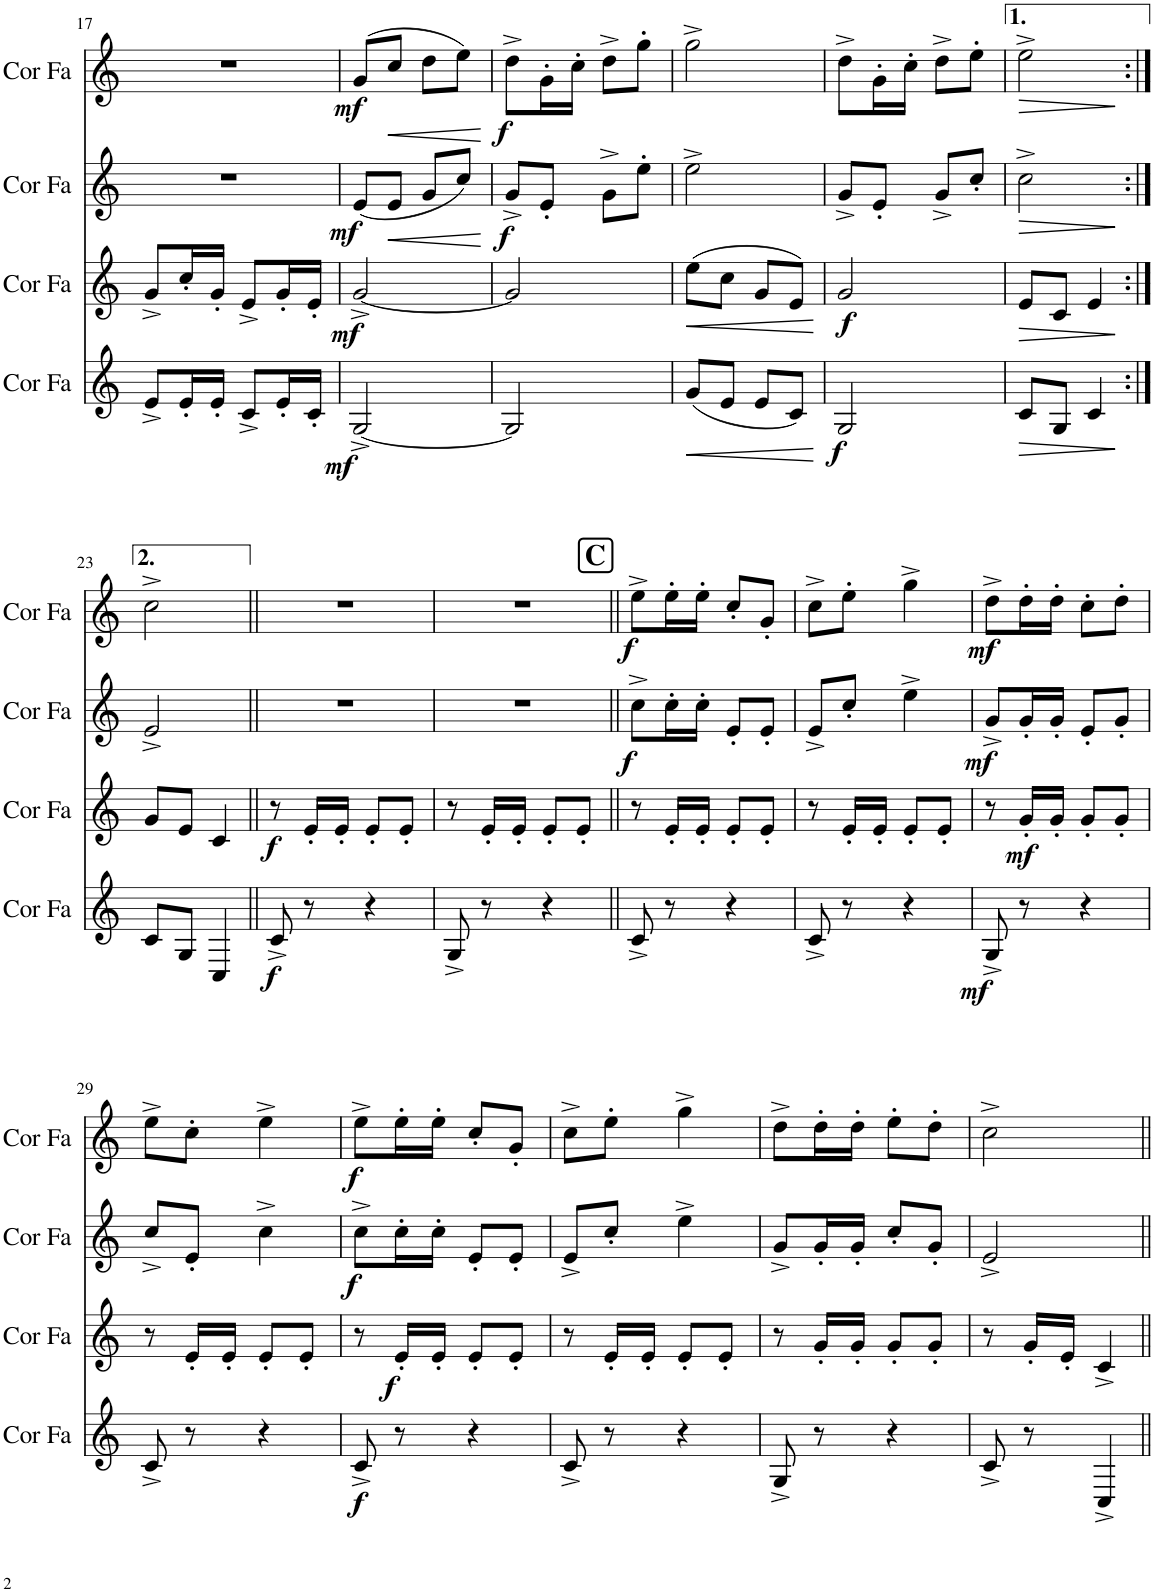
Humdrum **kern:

**kern	**dynam	**kern	**dynam	**kern	**dynam	**kern	**dynam
*part4	*part4	*part3	*part3	*part2	*part2	*part1	*part1
*staff4	*staff4	*staff3	*staff3	*staff2	*staff2	*staff1	*staff1
*I"Cor en Fa	*	*I"Cor en Fa	*	*I"Cor en Fa	*	*I"Cor en Fa	*
*I'Cor Fa	*	*I'Cor Fa	*	*I'Cor Fa	*	*I'Cor Fa	*
!!LO:PB:g=z
*clefG2	*	*clefG2	*	*clefG2	*	*clefG2	*
*Trd4c7	*	*Trd4c7	*	*Trd4c7	*	*Trd4c7	*
*k[]	*	*k[]	*	*k[]	*	*k[]	*
*M2/4	*	*M2/4	*	*M2/4	*	*M2/4	*
=17	=17	=17	=17	=17	=17	=17	=17
8e^/L	.	8g^/L	.	2r	.	2r	.
16e'/L	.	16cc'/L	.	.	.	.	.
16e'/JJ	.	16g'/JJ	.	.	.	.	.
8c^/L	.	8e^/L	.	.	.	.	.
16e'/L	.	16g'/L	.	.	.	.	.
16c'/JJ	.	16e'/JJ	.	.	.	.	.
=18	=18	=18	=18	=18	=18	=18	=18
!	!LO:DY:b	!	!LO:DY:b	!	!LO:DY:b	!	!LO:DY:b
[2G^/	mf	[2g^/	mf	(8e/L	mf	(8g/L	mf
!	!	!	!	!	!LO:HP:b	!	!LO:HP:b
.	.	.	.	8e/J	<	8cc/J	<
.	.	.	.	8g/L	.	8dd\L	.
.	.	.	.	8cc/J)	.	8ee\J)	.
.	.	.	.	.	[	.	[
=19	=19	=19	=19	=19	=19	=19	=19
!	!	!	!	!	!LO:DY:b	!	!LO:DY:b
2G/]	.	2g/]	.	8g^/L	f	8dd^\L	f
.	.	.	.	8e'/J	.	16g'\L	.
.	.	.	.	.	.	16cc'\JJ	.
.	.	.	.	8g^\L	.	8dd^\L	.
.	.	.	.	8ee'\J	.	8gg'\J	.
=20	=20	=20	=20	=20	=20	=20	=20
!	!LO:HP:b	!	!LO:HP:b	!	!	!	!
(8g/L	<	(8ee\L	<	2ee^\	.	2gg^\	.
8e/J	.	8cc\J	.	.	.	.	.
8e/L	.	8g/L	.	.	.	.	.
8c/J)	.	8e/J)	.	.	.	.	.
.	[	.	[	.	.	.	.
=21	=21	=21	=21	=21	=21	=21	=21
!	!LO:DY:b	!	!LO:DY:b	!	!	!	!
2G/	f	2g/	f	8g^/L	.	8dd^\L	.
.	.	.	.	8e'/J	.	16g'\L	.
.	.	.	.	.	.	16cc'\JJ	.
.	.	.	.	8g^/L	.	8dd^\L	.
.	.	.	.	8cc'/J	.	8ee'\J	.
=22	=22	=22	=22	=22	=22	=22	=22
!	!LO:HP:b	!	!LO:HP:b	!	!LO:HP:b	!	!LO:HP:b
8c/L	>	8e/L	>	2cc^\	>	2ee^\	>
8G/J	.	8c/J	.	.	.	.	.
4c/	.	4e/	.	.	.	.	.
.	]	.	]	.	]	.	]
!!LO:LB:g=z
=23:|!	=23:|!	=23:|!	=23:|!	=23:|!	=23:|!	=23:|!	=23:|!
8c/L	.	8g/L	.	2e^/	.	2cc^\	.
8G/J	.	8e/J	.	.	.	.	.
4C/	.	4c/	.	.	.	.	.
=24||	=24||	=24||	=24||	=24||	=24||	=24||	=24||
!	!LO:DY:b	!	!LO:DY:b	!	!	!	!
8c^/	f	8r	f	2r	.	2r	.
8r	.	16e'/LL	.	.	.	.	.
.	.	16e'/JJ	.	.	.	.	.
4r	.	8e'/L	.	.	.	.	.
.	.	8e'/J	.	.	.	.	.
=25	=25	=25	=25	=25	=25	=25	=25
8G^/	.	8r	.	2r	.	2r	.
8r	.	16e'/LL	.	.	.	.	.
.	.	16e'/JJ	.	.	.	.	.
4r	.	8e'/L	.	.	.	.	.
.	.	8e'/J	.	.	.	.	.
!!LO:REH:place=s1:a:B:cj:fs=14:t=C
=26||	=26||	=26||	=26||	=26||	=26||	=26||	=26||
!	!	!	!	!	!LO:DY:b	!	!LO:DY:b
8c^/	.	8r	.	8cc^\L	f	8ee^\L	f
8r	.	16e'/LL	.	16cc'\L	.	16ee'\L	.
.	.	16e'/JJ	.	16cc'\JJ	.	16ee'\JJ	.
4r	.	8e'/L	.	8e'/L	.	8cc'/L	.
.	.	8e'/J	.	8e'/J	.	8g'/J	.
=27	=27	=27	=27	=27	=27	=27	=27
8c^/	.	8r	.	8e^/L	.	8cc^\L	.
8r	.	16e'/LL	.	8cc'/J	.	8ee'\J	.
.	.	16e'/JJ	.	.	.	.	.
4r	.	8e'/L	.	4ee^\	.	4gg^\	.
.	.	8e'/J	.	.	.	.	.
=28	=28	=28	=28	=28	=28	=28	=28
!	!LO:DY:b	!	!	!	!LO:DY:b	!	!LO:DY:b
8G^/	mf	8r	.	8g^/L	mf	8dd^\L	mf
!	!	!	!LO:DY:b	!	!	!	!
8r	.	16g'/LL	mf	16g'/L	.	16dd'\L	.
.	.	16g'/JJ	.	16g'/JJ	.	16dd'\JJ	.
4r	.	8g'/L	.	8e'/L	.	8cc'\L	.
.	.	8g'/J	.	8g'/J	.	8dd'\J	.
!!LO:LB:g=z
=29	=29	=29	=29	=29	=29	=29	=29
8c^/	.	8r	.	8cc^/L	.	8ee^\L	.
8r	.	16e'/LL	.	8e'/J	.	8cc'\J	.
.	.	16e'/JJ	.	.	.	.	.
4r	.	8e'/L	.	4cc^\	.	4ee^\	.
.	.	8e'/J	.	.	.	.	.
=30	=30	=30	=30	=30	=30	=30	=30
!	!LO:DY:b	!	!	!	!LO:DY:b	!	!LO:DY:b
8c^/	f	8r	.	8cc^\L	f	8ee^\L	f
!	!	!	!LO:DY:b	!	!	!	!
8r	.	16e'/LL	f	16cc'\L	.	16ee'\L	.
.	.	16e'/JJ	.	16cc'\JJ	.	16ee'\JJ	.
4r	.	8e'/L	.	8e'/L	.	8cc'/L	.
.	.	8e'/J	.	8e'/J	.	8g'/J	.
=31	=31	=31	=31	=31	=31	=31	=31
8c^/	.	8r	.	8e^/L	.	8cc^\L	.
8r	.	16e'/LL	.	8cc'/J	.	8ee'\J	.
.	.	16e'/JJ	.	.	.	.	.
4r	.	8e'/L	.	4ee^\	.	4gg^\	.
.	.	8e'/J	.	.	.	.	.
=32	=32	=32	=32	=32	=32	=32	=32
8G^/	.	8r	.	8g^/L	.	8dd^\L	.
8r	.	16g'/LL	.	16g'/L	.	16dd'\L	.
.	.	16g'/JJ	.	16g'/JJ	.	16dd'\JJ	.
4r	.	8g'/L	.	8cc'/L	.	8ee'\L	.
.	.	8g'/J	.	8g'/J	.	8dd'\J	.
=33	=33	=33	=33	=33	=33	=33	=33
8c^/	.	8r	.	2e^/	.	2cc^\	.
8r	.	16g'/LL	.	.	.	.	.
.	.	16e'/JJ	.	.	.	.	.
4C^/	.	4c^/	.	.	.	.	.
=||	=||	=||	=||	=||	=||	=||	=||
*-	*-	*-	*-	*-	*-	*-	*-
